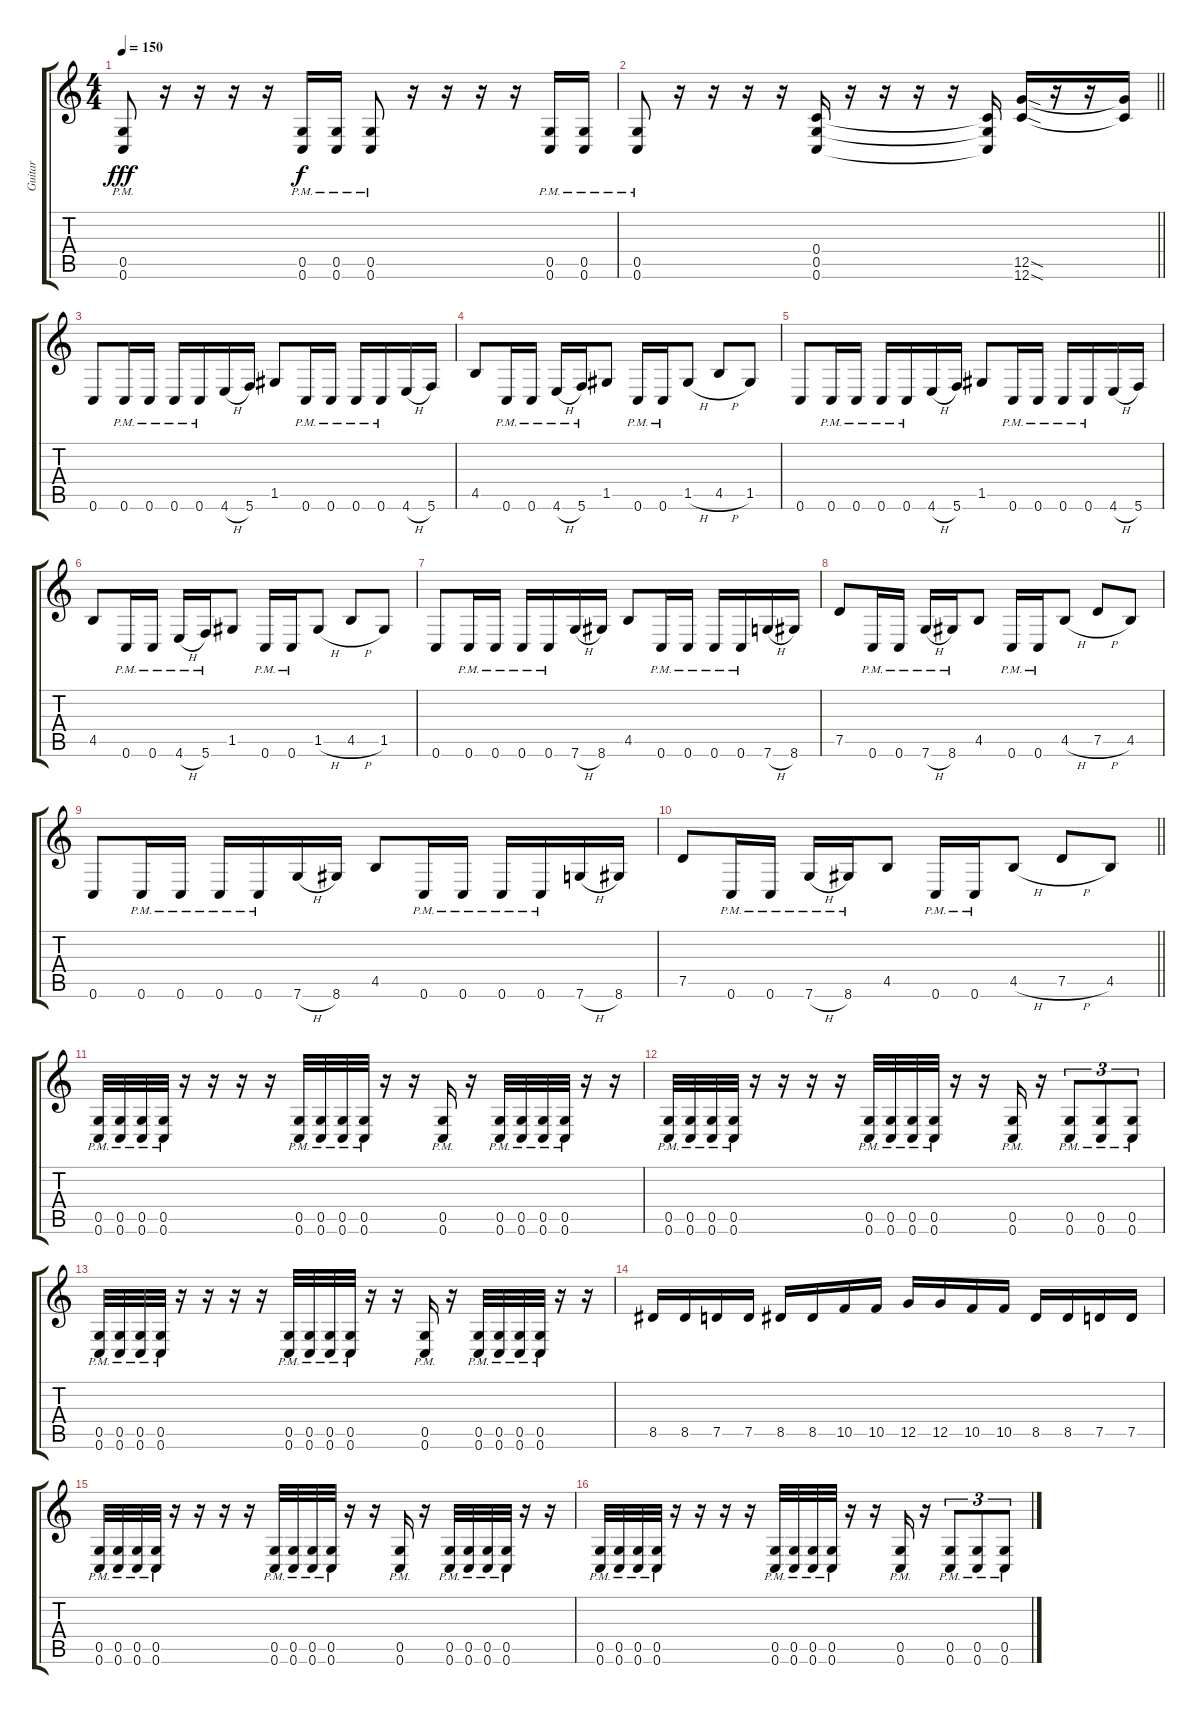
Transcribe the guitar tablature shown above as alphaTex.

\track ("Guitar" "Guitar") {instrument distortionguitar}
\staff {score tabs}
\tuning (D4 A3 F3 C3 G2 C2) {hide}
\ts (4 4)
\section ("" "")
\tempo 150
\clef g2
\ks c
(0.5{pm} 0.6{pm}).8{dy fff} r.16 r.16 r.16 r.16 (0.5{pm} 0.6{pm}).16{dy f} (0.5{pm} 0.6{pm}).16 (0.5{pm} 0.6{pm}).8 r.16 r.16 r.16 r.16 (0.5{pm} 0.6{pm}).16 (0.5{pm} 0.6{pm}).16 |
\barLineRight lightlight
(0.5{pm} 0.6{pm}).8 r.16 r.16 r.16 r.16 (0.4 0.5 0.6).16 r.16 r.16 r.16 r.16 (0.4{t} 0.5{t} 0.6{t}).16 (12.5{sod} 12.6{sod}).16 r.16 r.16 (12.5{t} 12.6{t}).16 |
\section ("" "")
0.6.8 0.6{pm}.16 0.6{pm}.16 0.6{pm}.16 0.6{pm}.16 4.6{h}.16 5.6.16 1.5.8 0.6{pm}.16 0.6{pm}.16 0.6{pm}.16 0.6{pm}.16 4.6{h}.16 5.6.16 |
4.5.8 0.6{pm}.16 0.6{pm}.16 4.6{h pm}.16 5.6{pm}.16 1.5.8 0.6{pm}.16 0.6{pm}.16 1.5{h}.8 4.5{h}.8 1.5.8 |
0.6.8 0.6{pm}.16 0.6{pm}.16 0.6{pm}.16 0.6{pm}.16 4.6{h}.16 5.6.16 1.5.8 0.6{pm}.16 0.6{pm}.16 0.6{pm}.16 0.6{pm}.16 4.6{h}.16 5.6.16 |
4.5.8 0.6{pm}.16 0.6{pm}.16 4.6{h pm}.16 5.6{pm}.16 1.5.8 0.6{pm}.16 0.6{pm}.16 1.5{h}.8 4.5{h}.8 1.5.8 |
0.6.8 0.6{pm}.16 0.6{pm}.16 0.6{pm}.16 0.6{pm}.16 7.6{h}.16 8.6.16 4.5.8 0.6{pm}.16 0.6{pm}.16 0.6{pm}.16 0.6{pm}.16 7.6{h}.16 8.6.16 |
7.5.8 0.6{pm}.16 0.6{pm}.16 7.6{h pm}.16 8.6{pm}.16 4.5.8 0.6{pm}.16 0.6{pm}.16 4.5{h}.8 7.5{h}.8 4.5.8 |
0.6.8 0.6{pm}.16 0.6{pm}.16 0.6{pm}.16 0.6{pm}.16 7.6{h}.16 8.6.16 4.5.8 0.6{pm}.16 0.6{pm}.16 0.6{pm}.16 0.6{pm}.16 7.6{h}.16 8.6.16 |
\barLineRight lightlight
7.5.8 0.6{pm}.16 0.6{pm}.16 7.6{h pm}.16 8.6{pm}.16 4.5.8 0.6{pm}.16 0.6{pm}.16 4.5{h}.8 7.5{h}.8 4.5.8 |
\section ("" "")
(0.5{pm} 0.6{pm}).32 (0.5{pm} 0.6{pm}).32 (0.5{pm} 0.6{pm}).32 (0.5{pm} 0.6{pm}).32 r.16 r.16 r.16 r.16 (0.5{pm} 0.6{pm}).32 (0.5{pm} 0.6{pm}).32 (0.5{pm} 0.6{pm}).32 (0.5{pm} 0.6{pm}).32 r.16 r.16 (0.5{pm} 0.6{pm}).16 r.16 (0.5{pm} 0.6{pm}).32 (0.5{pm} 0.6{pm}).32 (0.5{pm} 0.6{pm}).32 (0.5{pm} 0.6{pm}).32 r.16 r.16 |
(0.5{pm} 0.6{pm}).32 (0.5{pm} 0.6{pm}).32 (0.5{pm} 0.6{pm}).32 (0.5{pm} 0.6{pm}).32 r.16 r.16 r.16 r.16 (0.5{pm} 0.6{pm}).32 (0.5{pm} 0.6{pm}).32 (0.5{pm} 0.6{pm}).32 (0.5{pm} 0.6{pm}).32 r.16 r.16 (0.5{pm} 0.6{pm}).16 r.16 (0.5{pm} 0.6{pm}).8{tu (3 2)} (0.5{pm} 0.6{pm}).8{tu (3 2)} (0.5{pm} 0.6{pm}).8{tu (3 2)} |
(0.5{pm} 0.6{pm}).32 (0.5{pm} 0.6{pm}).32 (0.5{pm} 0.6{pm}).32 (0.5{pm} 0.6{pm}).32 r.16 r.16 r.16 r.16 (0.5{pm} 0.6{pm}).32 (0.5{pm} 0.6{pm}).32 (0.5{pm} 0.6{pm}).32 (0.5{pm} 0.6{pm}).32 r.16 r.16 (0.5{pm} 0.6{pm}).16 r.16 (0.5{pm} 0.6{pm}).32 (0.5{pm} 0.6{pm}).32 (0.5{pm} 0.6{pm}).32 (0.5{pm} 0.6{pm}).32 r.16 r.16 |
8.5.16 8.5.16 7.5.16 7.5.16 8.5.16 8.5.16 10.5.16 10.5.16 12.5.16 12.5.16 10.5.16 10.5.16 8.5.16 8.5.16 7.5.16 7.5.16 |
(0.5{pm} 0.6{pm}).32 (0.5{pm} 0.6{pm}).32 (0.5{pm} 0.6{pm}).32 (0.5{pm} 0.6{pm}).32 r.16 r.16 r.16 r.16 (0.5{pm} 0.6{pm}).32 (0.5{pm} 0.6{pm}).32 (0.5{pm} 0.6{pm}).32 (0.5{pm} 0.6{pm}).32 r.16 r.16 (0.5{pm} 0.6{pm}).16 r.16 (0.5{pm} 0.6{pm}).32 (0.5{pm} 0.6{pm}).32 (0.5{pm} 0.6{pm}).32 (0.5{pm} 0.6{pm}).32 r.16 r.16 |
(0.5{pm} 0.6{pm}).32 (0.5{pm} 0.6{pm}).32 (0.5{pm} 0.6{pm}).32 (0.5{pm} 0.6{pm}).32 r.16 r.16 r.16 r.16 (0.5{pm} 0.6{pm}).32 (0.5{pm} 0.6{pm}).32 (0.5{pm} 0.6{pm}).32 (0.5{pm} 0.6{pm}).32 r.16 r.16 (0.5{pm} 0.6{pm}).16 r.16 (0.5{pm} 0.6{pm}).8{tu (3 2)} (0.5{pm} 0.6{pm}).8{tu (3 2)} (0.5{pm} 0.6{pm}).8{tu (3 2)}
